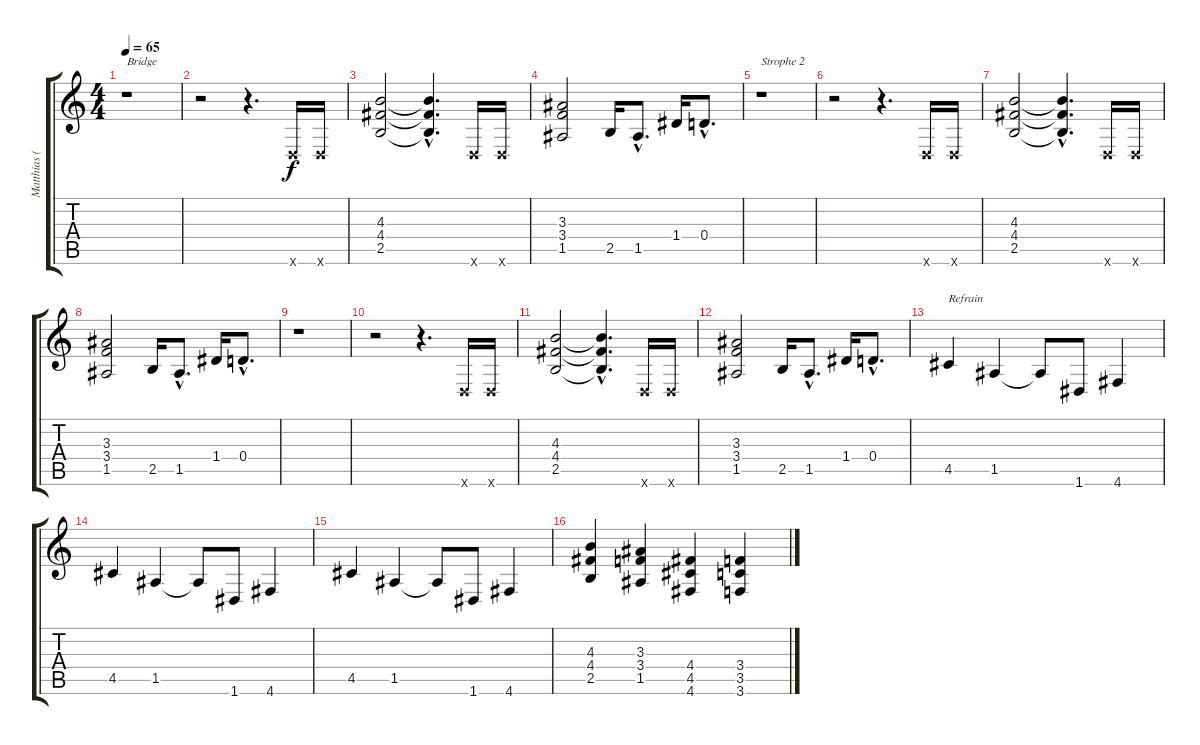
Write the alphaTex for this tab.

\track ("Matthias (Gonzo) Röhr" "Matthias (") {instrument overdrivenguitar}
\staff {score tabs}
\tuning (E4 B3 G3 D3 A2 D2) {hide}
\ts (4 4)
\tempo 65
\clef g2
\ks c
r.1{txt "Bridge" dy f} |
r.2 r.4{d} 0.6{x}.16 0.6{x}.16 |
(4.3 4.4 2.5).2 (4.3{hac t} 4.4{hac t} 2.5{hac t}).4{d} 0.6{x}.16 0.6{x}.16 |
(3.3 3.4 1.5).2 2.5.16 1.5{hac}.8{d} 1.4.16 0.4{hac}.8{d} |
r.1{txt "Strophe 2"} |
r.2 r.4{d} 0.6{x}.16 0.6{x}.16 |
(4.3 4.4 2.5).2 (4.3{hac t} 4.4{hac t} 2.5{hac t}).4{d} 0.6{x}.16 0.6{x}.16 |
(3.3 3.4 1.5).2 2.5.16 1.5{hac}.8{d} 1.4.16 0.4{hac}.8{d} |
r.1 |
r.2 r.4{d} 0.6{x}.16 0.6{x}.16 |
(4.3 4.4 2.5).2 (4.3{hac t} 4.4{hac t} 2.5{hac t}).4{d} 0.6{x}.16 0.6{x}.16 |
(3.3 3.4 1.5).2 2.5.16 1.5{hac}.8{d} 1.4.16 0.4{hac}.8{d} |
4.5.4{txt "Refrain"} 1.5.4 1.5{t}.8 1.6.8 4.6.4 |
4.5.4 1.5.4 1.5{t}.8 1.6.8 4.6.4 |
4.5.4 1.5.4 1.5{t}.8 1.6.8 4.6.4 |
(4.3 4.4 2.5).4 (3.3 3.4 1.5).4 (4.4 4.5 4.6).4 (3.4 3.5 3.6).4
